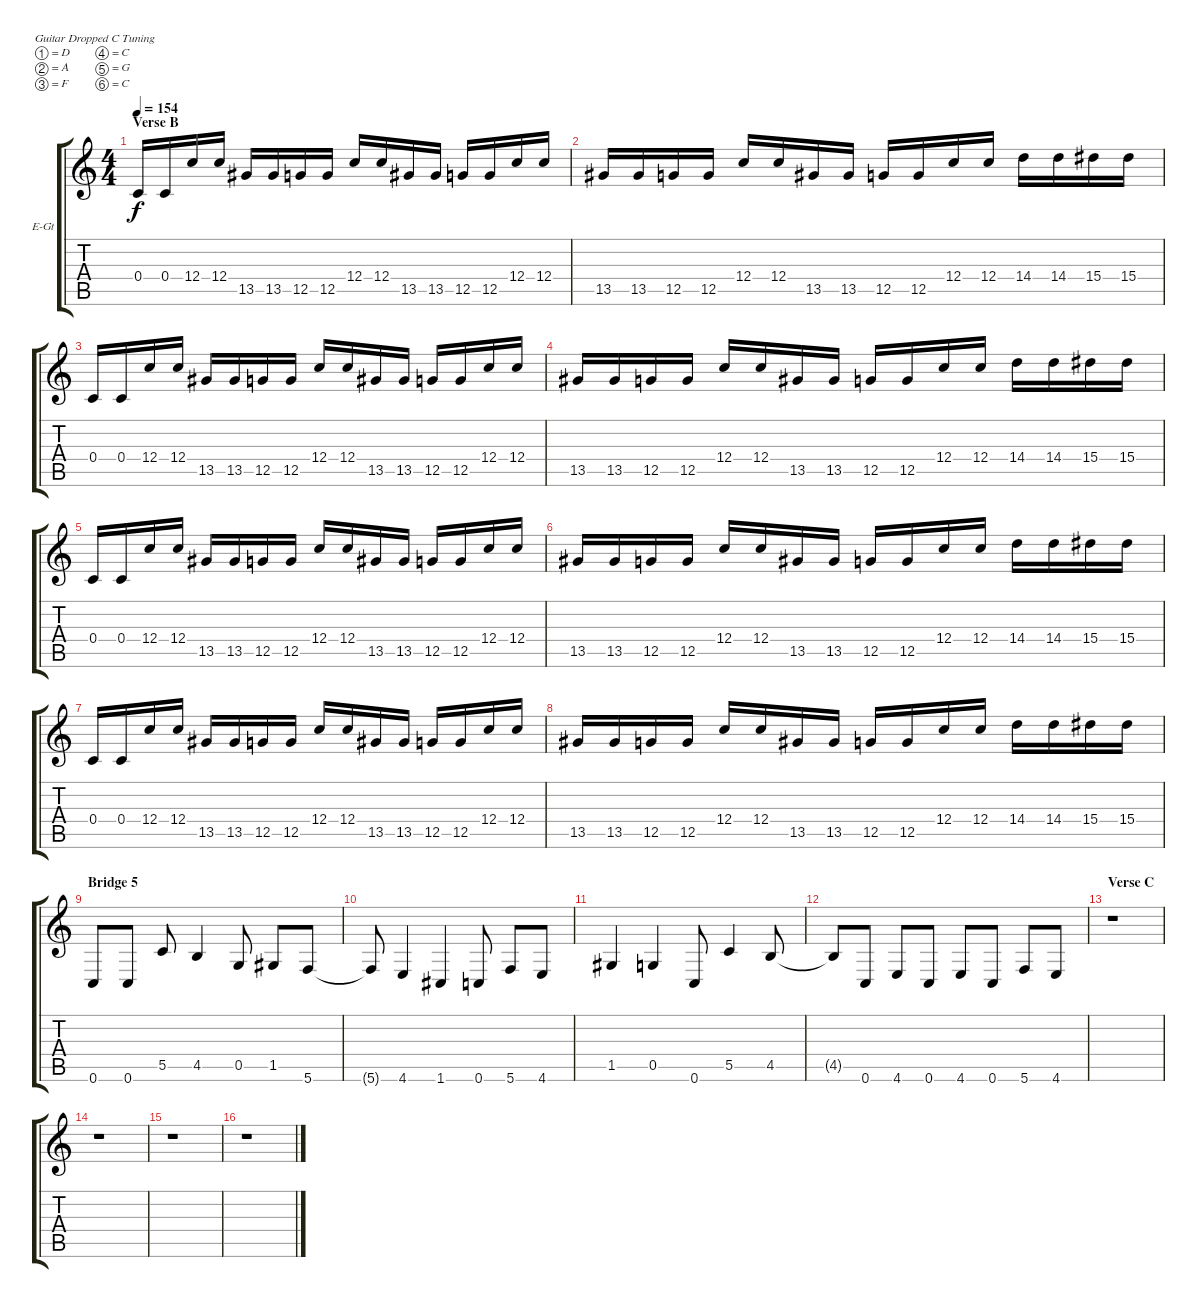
\defaultSystemsLayout 4
\bracketExtendMode groupsimilarinstruments
\firstSystemTrackNameOrientation horizontal
\otherSystemsTrackNameOrientation horizontal
\track ("Lead" "E-Gt") {instrument overdrivenguitar}
\staff {score tabs}
\tuning (D4 A3 F3 C3 G2 C2)
\ts (4 4)
\section ("" "Verse B")
\tempo 154
\clef g2
\ks c
0.4.16{dy f} 0.4.16 12.4.16 12.4.16 13.5.16 13.5.16 12.5.16 12.5.16 12.4.16 12.4.16 13.5.16 13.5.16 12.5.16 12.5.16 12.4.16 12.4.16 |
13.5.16 13.5.16 12.5.16 12.5.16 12.4.16 12.4.16 13.5.16 13.5.16 12.5.16 12.5.16 12.4.16 12.4.16 14.4.16 14.4.16 15.4.16 15.4.16 |
0.4.16 0.4.16 12.4.16 12.4.16 13.5.16 13.5.16 12.5.16 12.5.16 12.4.16 12.4.16 13.5.16 13.5.16 12.5.16 12.5.16 12.4.16 12.4.16 |
13.5.16 13.5.16 12.5.16 12.5.16 12.4.16 12.4.16 13.5.16 13.5.16 12.5.16 12.5.16 12.4.16 12.4.16 14.4.16 14.4.16 15.4.16 15.4.16 |
0.4.16 0.4.16 12.4.16 12.4.16 13.5.16 13.5.16 12.5.16 12.5.16 12.4.16 12.4.16 13.5.16 13.5.16 12.5.16 12.5.16 12.4.16 12.4.16 |
13.5.16 13.5.16 12.5.16 12.5.16 12.4.16 12.4.16 13.5.16 13.5.16 12.5.16 12.5.16 12.4.16 12.4.16 14.4.16 14.4.16 15.4.16 15.4.16 |
0.4.16 0.4.16 12.4.16 12.4.16 13.5.16 13.5.16 12.5.16 12.5.16 12.4.16 12.4.16 13.5.16 13.5.16 12.5.16 12.5.16 12.4.16 12.4.16 |
13.5.16 13.5.16 12.5.16 12.5.16 12.4.16 12.4.16 13.5.16 13.5.16 12.5.16 12.5.16 12.4.16 12.4.16 14.4.16 14.4.16 15.4.16 15.4.16 |
\section ("" "Bridge 5")
0.6.8 0.6.8 5.5.8 4.5.4 0.5.8 1.5.8 5.6.8 |
5.6{t}.8 4.6.4 1.6.4 0.6.8 5.6.8 4.6.8 |
1.5.4 0.5.4 0.6.8 5.5.4 4.5.8 |
4.5{be (hold 0 0 60 0) t}.8 0.6.8 4.6.8 0.6.8 4.6.8 0.6.8 5.6.8 4.6.8 |
\section ("" "Verse C")
r.1 |
r.1 |
r.1 |
r.1
